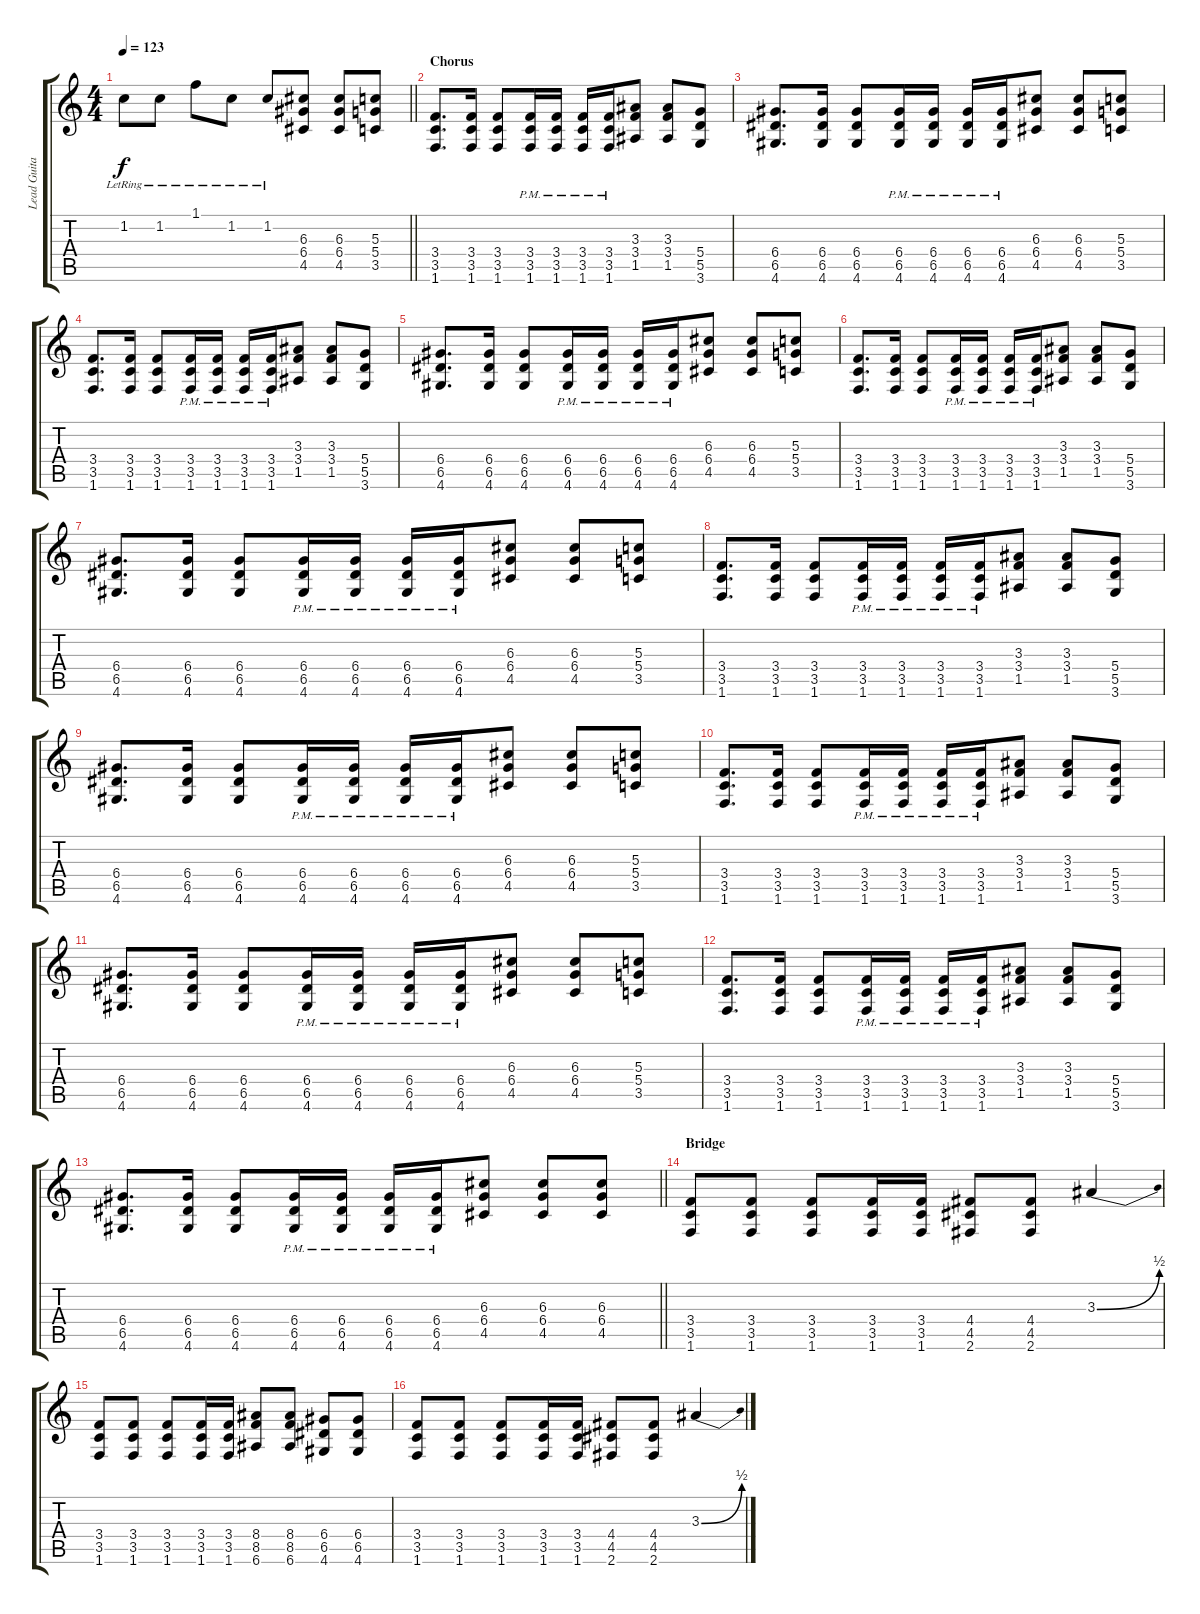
\track ("Lead Guitar" "Lead Guita") {instrument overdrivenguitar}
\staff {score tabs}
\tuning (E4 B3 G3 D3 A2 E2) {hide}
\ts (4 4)
\tempo 123
\clef g2
\barLineRight lightlight
\ks c
1.2{lr}.8{dy f} 1.2{lr}.8 1.1{lr}.8 1.2{lr}.8 1.2{lr}.8 (6.3 6.4 4.5).8 (6.3 6.4 4.5).8 (5.3 5.4 3.5).8 |
\section ("" "Chorus")
(3.4 3.5 1.6).8{d} (3.4 3.5 1.6).16 (3.4 3.5 1.6).8 (3.4{pm} 3.5{pm} 1.6{pm}).16 (3.4{pm} 3.5{pm} 1.6{pm}).16 (3.4{pm} 3.5{pm} 1.6{pm}).16 (3.4{pm} 3.5{pm} 1.6{pm}).16 (3.3 3.4 1.5).8 (3.3 3.4 1.5).8 (5.4 5.5 3.6).8 |
(6.4 6.5 4.6).8{d} (6.4 6.5 4.6).16 (6.4 6.5 4.6).8 (6.4{pm} 6.5{pm} 4.6{pm}).16 (6.4{pm} 6.5{pm} 4.6{pm}).16 (6.4{pm} 6.5{pm} 4.6{pm}).16 (6.4{pm} 6.5{pm} 4.6{pm}).16 (6.3 6.4 4.5).8 (6.3 6.4 4.5).8 (5.3 5.4 3.5).8 |
(3.4 3.5 1.6).8{d} (3.4 3.5 1.6).16 (3.4 3.5 1.6).8 (3.4{pm} 3.5{pm} 1.6{pm}).16 (3.4{pm} 3.5{pm} 1.6{pm}).16 (3.4{pm} 3.5{pm} 1.6{pm}).16 (3.4{pm} 3.5{pm} 1.6{pm}).16 (3.3 3.4 1.5).8 (3.3 3.4 1.5).8 (5.4 5.5 3.6).8 |
(6.4 6.5 4.6).8{d} (6.4 6.5 4.6).16 (6.4 6.5 4.6).8 (6.4{pm} 6.5{pm} 4.6{pm}).16 (6.4{pm} 6.5{pm} 4.6{pm}).16 (6.4{pm} 6.5{pm} 4.6{pm}).16 (6.4{pm} 6.5{pm} 4.6{pm}).16 (6.3 6.4 4.5).8 (6.3 6.4 4.5).8 (5.3 5.4 3.5).8 |
(3.4 3.5 1.6).8{d} (3.4 3.5 1.6).16 (3.4 3.5 1.6).8 (3.4{pm} 3.5{pm} 1.6{pm}).16 (3.4{pm} 3.5{pm} 1.6{pm}).16 (3.4{pm} 3.5{pm} 1.6{pm}).16 (3.4{pm} 3.5{pm} 1.6{pm}).16 (3.3 3.4 1.5).8 (3.3 3.4 1.5).8 (5.4 5.5 3.6).8 |
(6.4 6.5 4.6).8{d} (6.4 6.5 4.6).16 (6.4 6.5 4.6).8 (6.4{pm} 6.5{pm} 4.6{pm}).16 (6.4{pm} 6.5{pm} 4.6{pm}).16 (6.4{pm} 6.5{pm} 4.6{pm}).16 (6.4{pm} 6.5{pm} 4.6{pm}).16 (6.3 6.4 4.5).8 (6.3 6.4 4.5).8 (5.3 5.4 3.5).8 |
(3.4 3.5 1.6).8{d} (3.4 3.5 1.6).16 (3.4 3.5 1.6).8 (3.4{pm} 3.5{pm} 1.6{pm}).16 (3.4{pm} 3.5{pm} 1.6{pm}).16 (3.4{pm} 3.5{pm} 1.6{pm}).16 (3.4{pm} 3.5{pm} 1.6{pm}).16 (3.3 3.4 1.5).8 (3.3 3.4 1.5).8 (5.4 5.5 3.6).8 |
(6.4 6.5 4.6).8{d} (6.4 6.5 4.6).16 (6.4 6.5 4.6).8 (6.4{pm} 6.5{pm} 4.6{pm}).16 (6.4{pm} 6.5{pm} 4.6{pm}).16 (6.4{pm} 6.5{pm} 4.6{pm}).16 (6.4{pm} 6.5{pm} 4.6{pm}).16 (6.3 6.4 4.5).8 (6.3 6.4 4.5).8 (5.3 5.4 3.5).8 |
(3.4 3.5 1.6).8{d} (3.4 3.5 1.6).16 (3.4 3.5 1.6).8 (3.4{pm} 3.5{pm} 1.6{pm}).16 (3.4{pm} 3.5{pm} 1.6{pm}).16 (3.4{pm} 3.5{pm} 1.6{pm}).16 (3.4{pm} 3.5{pm} 1.6{pm}).16 (3.3 3.4 1.5).8 (3.3 3.4 1.5).8 (5.4 5.5 3.6).8 |
(6.4 6.5 4.6).8{d} (6.4 6.5 4.6).16 (6.4 6.5 4.6).8 (6.4{pm} 6.5{pm} 4.6{pm}).16 (6.4{pm} 6.5{pm} 4.6{pm}).16 (6.4{pm} 6.5{pm} 4.6{pm}).16 (6.4{pm} 6.5{pm} 4.6{pm}).16 (6.3 6.4 4.5).8 (6.3 6.4 4.5).8 (5.3 5.4 3.5).8 |
(3.4 3.5 1.6).8{d} (3.4 3.5 1.6).16 (3.4 3.5 1.6).8 (3.4{pm} 3.5{pm} 1.6{pm}).16 (3.4{pm} 3.5{pm} 1.6{pm}).16 (3.4{pm} 3.5{pm} 1.6{pm}).16 (3.4{pm} 3.5{pm} 1.6{pm}).16 (3.3 3.4 1.5).8 (3.3 3.4 1.5).8 (5.4 5.5 3.6).8 |
\barLineRight lightlight
(6.4 6.5 4.6).8{d} (6.4 6.5 4.6).16 (6.4 6.5 4.6).8 (6.4{pm} 6.5{pm} 4.6{pm}).16 (6.4{pm} 6.5{pm} 4.6{pm}).16 (6.4{pm} 6.5{pm} 4.6{pm}).16 (6.4{pm} 6.5{pm} 4.6{pm}).16 (6.3 6.4 4.5).8 (6.3 6.4 4.5).8 (6.3 6.4 4.5).8 |
\section ("" "Bridge")
(3.4 3.5 1.6).8 (3.4 3.5 1.6).8 (3.4 3.5 1.6).8 (3.4 3.5 1.6).16 (3.4 3.5 1.6).16 (4.4 4.5 2.6).8 (4.4 4.5 2.6).8 3.3{be (bend 0 0 60 2)}.4 |
(3.4 3.5 1.6).8 (3.4 3.5 1.6).8 (3.4 3.5 1.6).8 (3.4 3.5 1.6).16 (3.4 3.5 1.6).16 (8.4 8.5 6.6).8 (8.4 8.5 6.6).8 (6.4 6.5 4.6).8 (6.4 6.5 4.6).8 |
(3.4 3.5 1.6).8 (3.4 3.5 1.6).8 (3.4 3.5 1.6).8 (3.4 3.5 1.6).16 (3.4 3.5 1.6).16 (4.4 4.5 2.6).8 (4.4 4.5 2.6).8 3.3{be (bend 0 0 60 2)}.4
